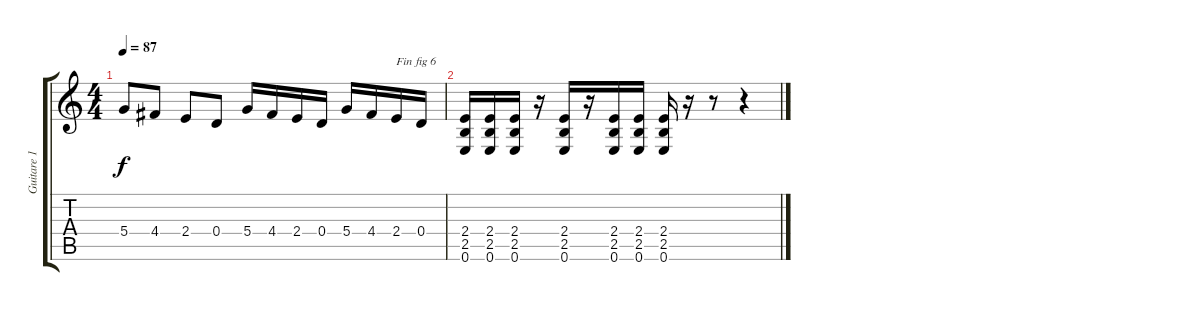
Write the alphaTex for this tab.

\track ("Guitare 1" "Guitare 1") {instrument distortionguitar}
\staff {score tabs}
\tuning (E4 B3 G3 D3 A2 E2) {hide}
\ts (4 4)
\tempo 87
\clef g2
\ks c
5.4.8{dy f} 4.4.8 2.4.8 0.4.8 5.4.16 4.4.16 2.4.16 0.4.16 5.4.16 4.4.16 2.4.16{txt "Fin fig 6"} 0.4.16 |
(2.4 2.5 0.6).16 (2.4 2.5 0.6).16 (2.4 2.5 0.6).16 r.16 (2.4 2.5 0.6).16 r.16 (2.4 2.5 0.6).16 (2.4 2.5 0.6).16 (2.4 2.5 0.6).16 r.16 r.8 r.4
